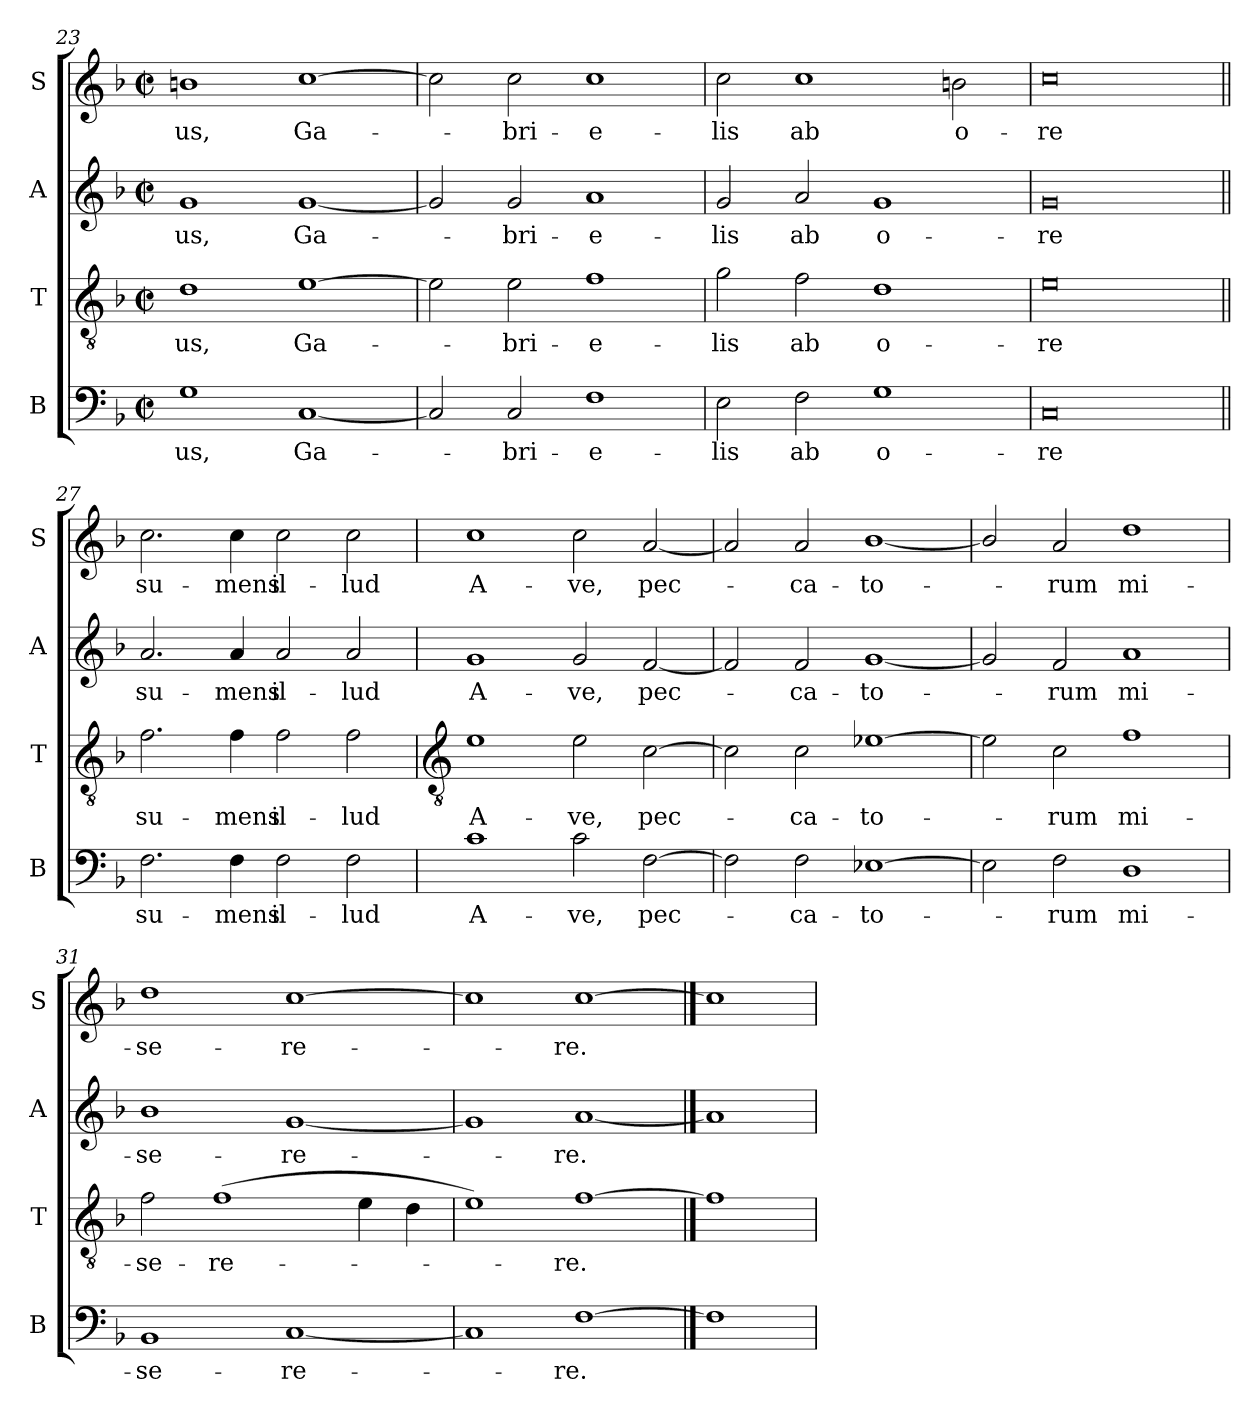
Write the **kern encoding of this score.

**kern	**text	**kern	**text	**kern	**text	**kern	**text
*part4	*part4	*part3	*part3	*part2	*part2	*part1	*part1
*staff4	*staff4	*staff3	*staff3	*staff2	*staff2	*staff1	*staff1
*I"B	*	*I"T	*	*I"A	*	*I"S	*
*I'B	*	*I'T	*	*I'A	*	*I'S	*
!!LO:LB:g=z
*clefF4	*	*clefGv2	*	*clefG2	*	*clefG2	*
*k[b-]	*	*k[b-]	*	*k[b-]	*	*k[b-]	*
*F:	*	*F:	*	*F:	*	*F:	*
*M4/2	*	*M4/2	*	*M4/2	*	*M4/2	*
*met(c|)	*	*met(c|)	*	*met(c|)	*	*met(c|)	*
=23	=23	=23	=23	=23	=23	=23	=23
!	!LO:LY:b	!	!LO:LY:b	!	!LO:LY:b	!	!LO:LY:b
1G	-us,	1d	-us,	1g	-us,	1b	-us,
!	!LO:LY:b	!	!LO:LY:b	!	!LO:LY:b	!	!LO:LY:b
[1C	Ga-	[1e	Ga-	[1g	Ga-	[1cc	Ga-
=24	=24	=24	=24	=24	=24	=24	=24
2C]	.	2e]	.	2g]	.	2cc]	.
!	!LO:LY:b	!	!LO:LY:b	!	!LO:LY:b	!	!LO:LY:b
2C	bri-	2e	bri-	2g	bri-	2cc	bri-
!	!LO:LY:b	!	!LO:LY:b	!	!LO:LY:b	!	!LO:LY:b
1F	-e-	1f	-e-	1a	-e-	1cc	-e-
=25	=25	=25	=25	=25	=25	=25	=25
!	!LO:LY:b	!	!LO:LY:b	!	!LO:LY:b	!	!LO:LY:b
2E	-lis	2g	-lis	2g	-lis	2cc	-lis
!	!LO:LY:b	!	!LO:LY:b	!	!LO:LY:b	!	!LO:LY:b
2F	ab	2f	ab	2a	ab	1cc	ab
!	!LO:LY:b	!	!LO:LY:b	!	!LO:LY:b	!	!
1G	o-	1d	o-	1g	o-	.	.
!	!	!	!	!	!	!	!LO:LY:b
.	.	.	.	.	.	2bn	o-
=26	=26	=26	=26	=26	=26	=26	=26
!	!LO:LY:b	!	!LO:LY:b	!	!LO:LY:b	!	!LO:LY:b
0C	-re	0e	-re	0g	-re	0cc	-re
=27||	=27||	=27||	=27||	=27||	=27||	=27||	=27||
!	!LO:LY:b	!	!LO:LY:b	!	!LO:LY:b	!	!LO:LY:b
2.F	su-	2.f	su-	2.a	su-	2.cc	su-
!	!LO:LY:b	!	!LO:LY:b	!	!LO:LY:b	!	!LO:LY:b
4F	-mens	4f	-mens	4a	-mens	4cc	-mens
!	!LO:LY:b	!	!LO:LY:b	!	!LO:LY:b	!	!LO:LY:b
2F	il-	2f	il-	2a	il-	2cc	il-
!	!LO:LY:b	!	!LO:LY:b	!	!LO:LY:b	!	!LO:LY:b
2F	-lud	2f	-lud	2a	-lud	2cc	-lud
!!LO:LB:g=z
=28	=28	=28	=28	=28	=28	=28	=28
*	*	*clefGv2	*	*	*	*	*
!	!LO:LY:b	!	!LO:LY:b	!	!LO:LY:b	!	!LO:LY:b
1c	A-	1e	A-	1g	A-	1cc	A-
!	!LO:LY:b	!	!LO:LY:b	!	!LO:LY:b	!	!LO:LY:b
2c	-ve,	2e	-ve,	2g	-ve,	2cc	-ve,
!	!LO:LY:b	!	!LO:LY:b	!	!LO:LY:b	!	!LO:LY:b
[2F	pec-	[2c	pec-	[2f	pec-	[2a	pec-
=29	=29	=29	=29	=29	=29	=29	=29
2F]	.	2c]	.	2f]	.	2a]	.
!	!LO:LY:b	!	!LO:LY:b	!	!LO:LY:b	!	!LO:LY:b
2F	ca-	2c	ca-	2f	ca-	2a	ca-
!	!LO:LY:b	!	!LO:LY:b	!	!LO:LY:b	!	!LO:LY:b
[1E-X	-to-	[1e-X	-to-	[1g	-to-	[1b-/	-to-
=30	=30	=30	=30	=30	=30	=30	=30
2E-]	.	2e-]	.	2g]	.	2b-/]	.
!	!LO:LY:b	!	!LO:LY:b	!	!LO:LY:b	!	!LO:LY:b
2F	rum	2c	rum	2f	rum	2a	rum
!	!LO:LY:b	!	!LO:LY:b	!	!LO:LY:b	!	!LO:LY:b
1D	mi-	1f	mi-	1a	mi-	1dd	mi-
=31	=31	=31	=31	=31	=31	=31	=31
!	!LO:LY:b	!	!LO:LY:b	!	!LO:LY:b	!	!LO:LY:b
1BB-	-se-	2f	-se-	1b-	-se-	1dd	-se-
!	!	!	!LO:LY:b	!	!	!	!
.	.	(>1f	-re-	.	.	.	.
!	!LO:LY:b	!	!	!	!LO:LY:b	!	!LO:LY:b
[1C	-re-	.	.	[1g	-re-	[1cc	-re-
.	.	4e	.	.	.	.	.
.	.	4d	.	.	.	.	.
=32	=32	=32	=32	=32	=32	=32	=32
1C]	.	1e)	.	1g]	.	1cc]	.
!	!LO:LY:b	!	!LO:LY:b	!	!LO:LY:b	!	!LO:LY:b
[1F	re.	[1f	re.	[1a	re.	[1cc	re.
==33	==33	==33	==33	==33	==33	==33	==33
1F]	.	1f]	.	1a]	.	1cc]	.
=	=	=	=	=	=	=	=
*-	*-	*-	*-	*-	*-	*-	*-
